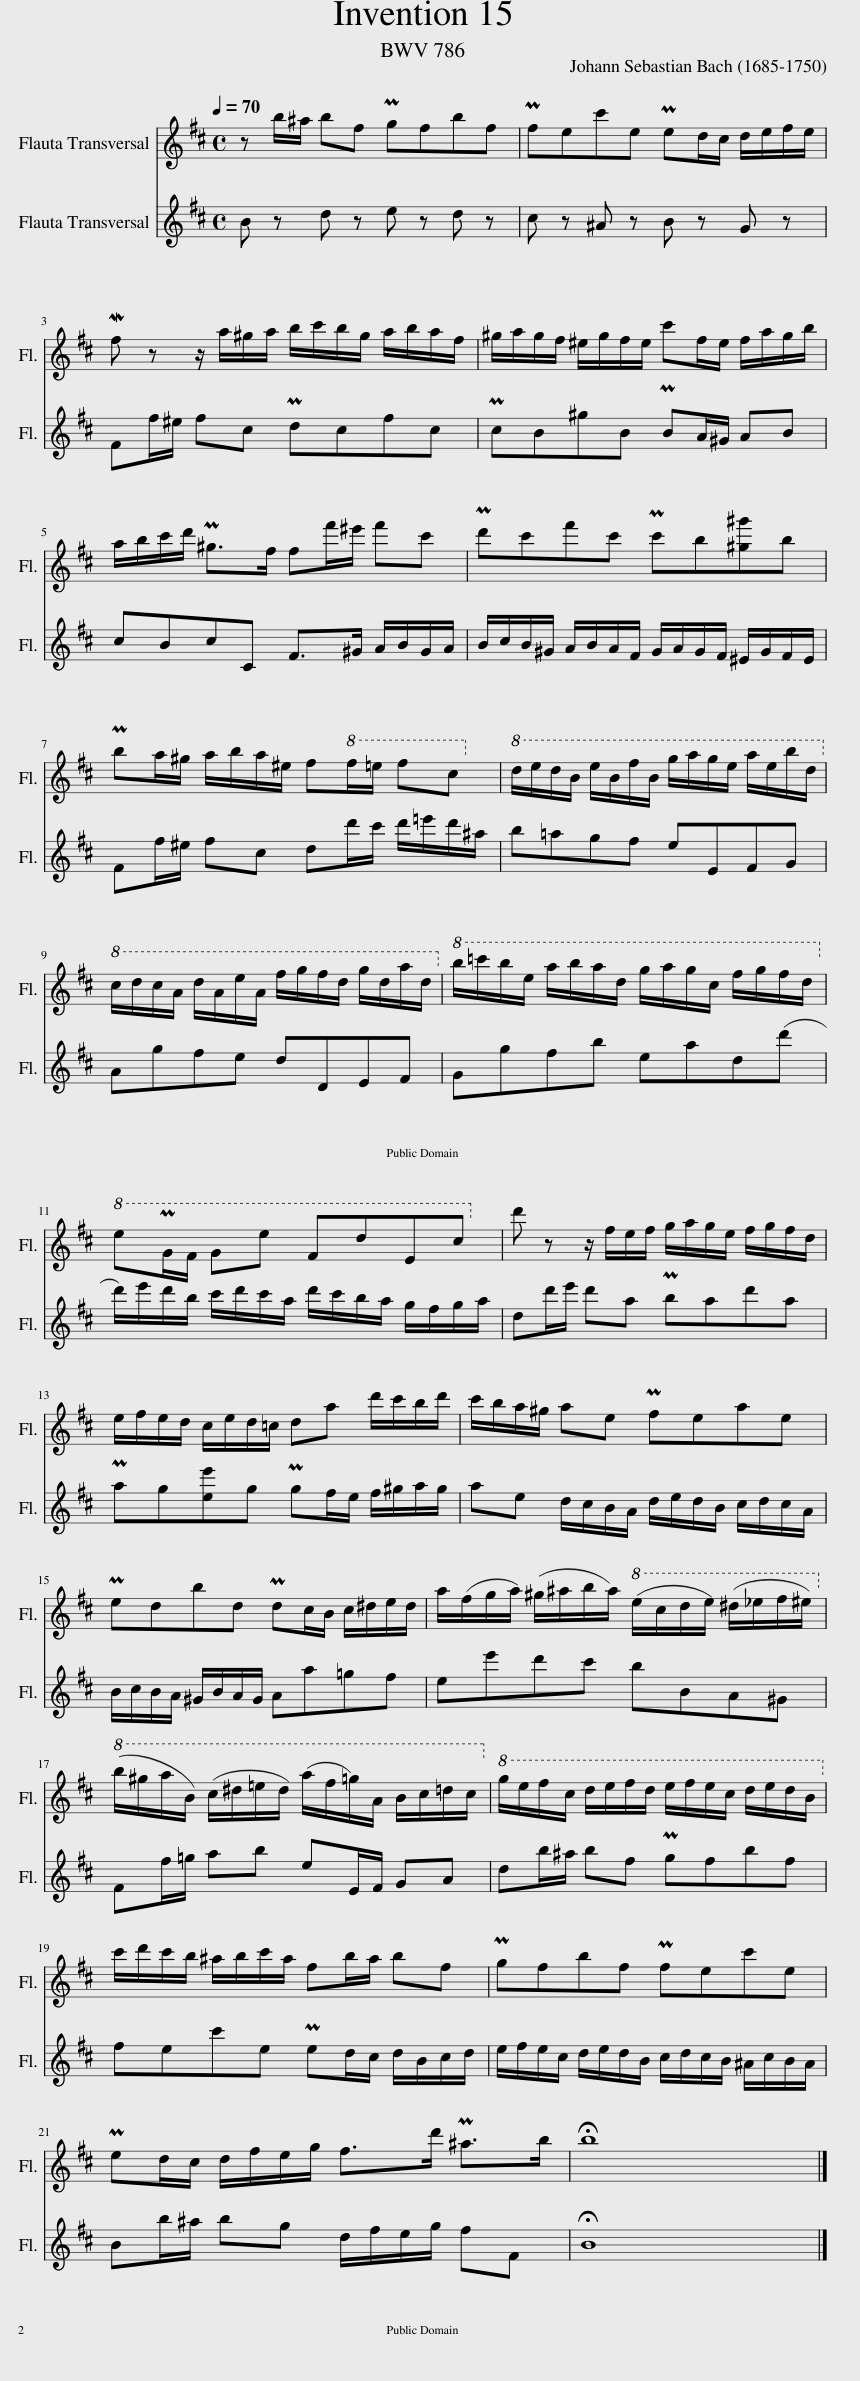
X:1
%%score 1 2
L:1/8
Q:1/4=70
M:4/4
I:linebreak $
K:D
V:1 treble
V:2 treble
V:1
 z b/^a/ bf Pgfbf | Pfec'e Ped/c/ d/e/f/e/ |$ Mf z z/ a/^g/a/ b/c'/b/g/ a/b/a/f/ | ^g/a/g/f/ ^e/g/f/e/ c'f/e/ f/a/g/b/ |$ a/b/c'/d'/ P^g>f ff'/^e'/ f'c' | %5
 Pd'c'f'c' Pc'b[^g^g']b |$ Pba/^g/ a/b/a/^e/ f!8va(!f'/=e'/ f'c'!8va)! |!8va(! d'/e'/d'/b/ e'/b/f'/b/ g'/a'/g'/e'/ a'/e'/b'/d'/!8va)! |$!8va(! c'/d'/c'/a/ d'/a/e'/a/ f'/g'/f'/d'/ g'/d'/a'/d'/!8va)! |!8va(! b'/=c''/b'/e'/ a'/b'/a'/d'/ g'/a'/g'/c'/ f'/g'/f'/d'/!8va)! |$ %10
!8va(! e'Pg/f/ ge' fd'ec'!8va)! | d' z z/ f/e/f/ g/a/g/e/ f/g/f/d/ |$ e/f/e/d/ c/e/d/=c/ da d'/c'/b/d'/ | c'/b/a/^g/ ae Pfeae |$ Pedbd Pdc/B/ c/^d/e/d/ | %15
 a/(f/g/a/) (^g/^a/b/a/)!8va(! (e'/c'/d'/e'/) (^d'/_e'/f'/^e'/)!8va)! |$!8va(! (b'/^g'/a'/b/) (c'/^d'/=e'/d'/) (a'/f'/=g'/)a/ b/c'/=d'/c'/!8va)! |!8va(! g'/e'/f'/c'/ d'/e'/f'/d'/ e'/f'/e'/c'/ d'/e'/d'/b/!8va)! |$ c'/d'/c'/b/ ^a/b/c'/a/ fb/a/ bf | Pgfbf Pfec'e |$ %20
 Ped/c/ d/f/e/g/ f>d' P^a>b | !fermata!b8 |] %22
V:2
 B z d z e z d z | c z ^A z B z G z |$ Ff/^e/ fc Pdcfc | PcB^gB PBA/^G/ AB |$ cBcC F>^G A/B/G/A/ | %5
 B/c/B/^G/ A/B/A/F/ G/A/G/F/ ^E/G/F/E/ |$ Ff/^e/ fc dd'/c'/ d'/=e'/d'/^a/ | b=agf eEFG |$ Agfe dDEF | Ggfb ead(d' |$ %10
 d'/)e'/d'/b/ c'/d'/c'/a/ d'/c'/b/a/ g/f/g/a/ | dd'/e'/ d'a Pbad'a |$ Pag[ee']g Pgf/e/ f/^g/a/g/ | ae d/c/B/A/ d/e/d/B/ c/d/c/A/ |$ B/c/B/A/ ^G/B/A/G/ Aa=gf | %15
 ee'd'c' bBA^G |$ Ff/=g/ ab eE/F/ GA | db/^a/ bf Pgfbf |$ fec'e Ped/c/ d/B/c/d/ | e/f/e/c/ d/e/d/B/ c/d/c/B/ ^A/c/B/A/ |$ %20
 Bb/^a/ bg d/f/e/g/ fF | !fermata!B8 |] %22
